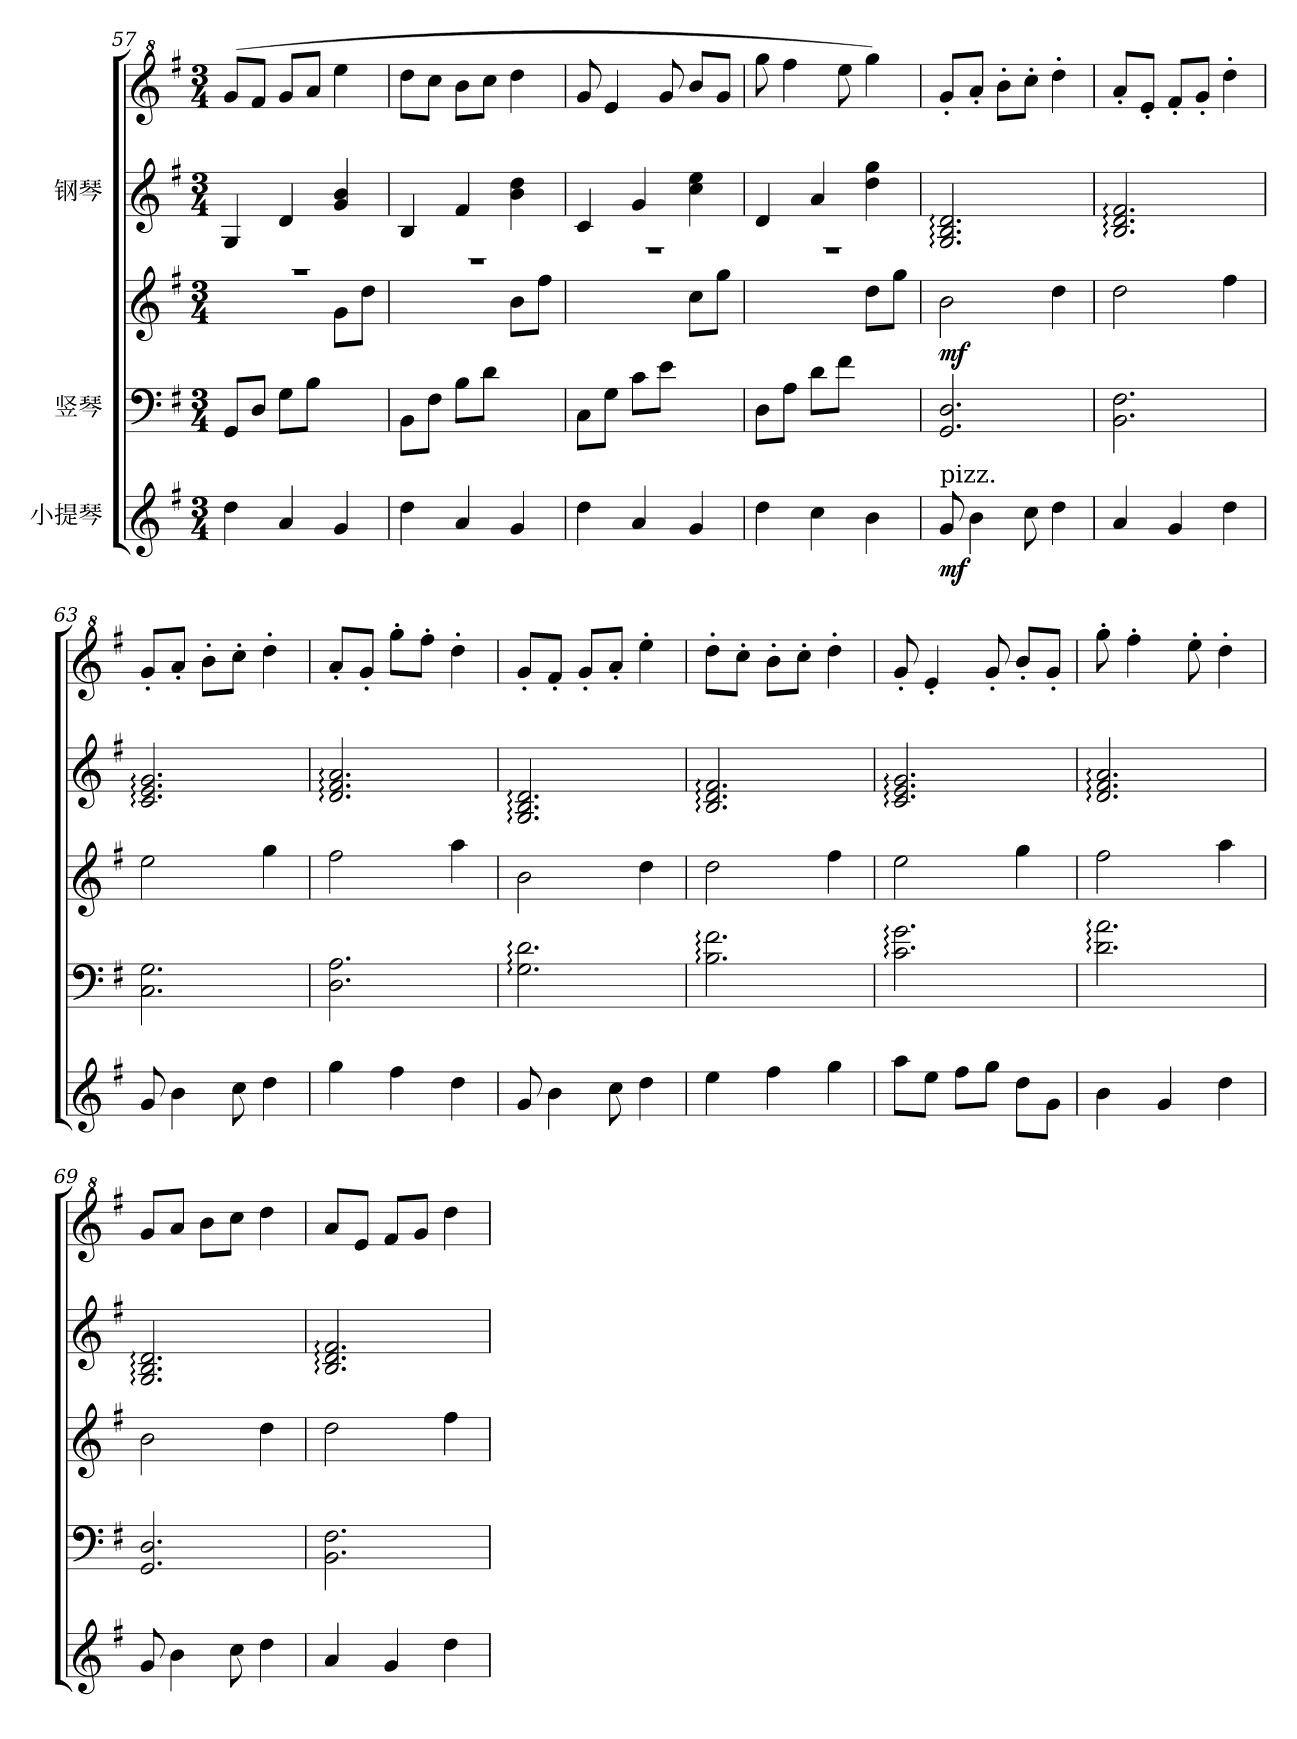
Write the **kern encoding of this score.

**kern	**dynam	**kern	**kern	**dynam	**kern	**kern
*part3	*part3	*part2	*part2	*part2	*part1	*part1
*staff5	*staff5	*staff4	*staff3	*staff3/4	*staff2	*staff1
*I"小提琴	*	*I"竖琴	*	*	*I"钢琴	*
*clefG2	*	*clefF4	*clefG2	*	*clefG2	*clefG^2
*k[f#]	*	*k[f#]	*k[f#]	*	*k[f#]	*k[f#]
*M3/4	*	*M3/4	*M3/4	*	*M3/4	*M3/4
=57	=57	=57	=57	=57	=57	=57
*	*	*	*^	*	*	*
4dd\	.	8GG/L	2.r	2ryy	.	4G/	(>8gg/L
.	.	8D/J	.	.	.	.	8ff#/J
4a/	.	8G\L	.	.	.	4d/	8gg/L
.	.	8B\J	.	.	.	.	8aa/J
4g/	.	4ryy	.	8g\L	.	4g/ 4b/	4eee\
.	.	.	.	8dd\J	.	.	.
=58	=58	=58	=58	=58	=58	=58	=58
4dd\	.	8BB\L	2.r	2ryy	.	4B/	8ddd\L
.	.	8F#\J	.	.	.	.	8ccc\J
4a/	.	8B\L	.	.	.	4f#/	8bb\L
.	.	8d\J	.	.	.	.	8ccc\J
4g/	.	4ryy	.	8b\L	.	4b\ 4dd\	4ddd\
.	.	.	.	8ff#\J	.	.	.
!!LO:PB:g=z
=59	=59	=59	=59	=59	=59	=59	=59
4dd\	.	8C\L	2.r	2ryy	.	4c/	8gg/
.	.	8G\J	.	.	.	.	4ee/
4a/	.	8c\L	.	.	.	4g/	.
.	.	8e\J	.	.	.	.	8gg/
4g/	.	4ryy	.	8cc\L	.	4cc\ 4ee\	8bb/L
.	.	.	.	8gg\J	.	.	8gg/J
=60	=60	=60	=60	=60	=60	=60	=60
4dd\	.	8D\L	2.r	2ryy	.	4d/	8ggg\
.	.	8A\J	.	.	.	.	4fff#\
4cc\	.	8d\L	.	.	.	4a/	.
.	.	8f#\J	.	.	.	.	8eee\
4b\	.	4ryy	.	8dd\L	.	4dd\ 4gg\	4ggg\)
.	.	.	.	8gg\J	.	.	.
=61	=61	=61	=61	=61	=61	=61	=61
!LO:TX:a:t=pizz.	!	!	!	!	!	!	!
!	!LO:DY:b	!	!	!	!LO:DY:b	!	!
*	*	*	*v	*v	*	*	*
8g/	mf	2.GG/ 2.D/	2b\	mf	2.G/: 2.B/: 2.d/:	8gg'/L
4b\	.	.	.	.	.	8aa'/J
.	.	.	.	.	.	8bb'\L
8cc\	.	.	.	.	.	8ccc'\J
4dd\	.	.	4dd\	.	.	4ddd'\
=62	=62	=62	=62	=62	=62	=62
4a/	.	2.BB\ 2.F#\	2dd\	.	2.B/: 2.d/: 2.f#/:	8aa'/L
.	.	.	.	.	.	8ee'/J
4g/	.	.	.	.	.	8ff#'/L
.	.	.	.	.	.	8gg'/J
4dd\	.	.	4ff#\	.	.	4ddd'\
=63	=63	=63	=63	=63	=63	=63
8g/	.	2.C\ 2.G\	2ee\	.	2.c/: 2.e/: 2.g/:	8gg'/L
4b\	.	.	.	.	.	8aa'/J
.	.	.	.	.	.	8bb'\L
8cc\	.	.	.	.	.	8ccc'\J
4dd\	.	.	4gg\	.	.	4ddd'\
!!LO:LB:g=z
=64	=64	=64	=64	=64	=64	=64
4gg\	.	2.D\ 2.A\	2ff#\	.	2.d/: 2.f#/: 2.a/:	8aa'/L
.	.	.	.	.	.	8gg'/J
4ff#\	.	.	.	.	.	8ggg'\L
.	.	.	.	.	.	8fff#'\J
4dd\	.	.	4aa\	.	.	4ddd'\
=65	=65	=65	=65	=65	=65	=65
8g/	.	2.G\: 2.d\:	2b\	.	2.G/: 2.B/: 2.d/:	8gg'/L
4b\	.	.	.	.	.	8ff#'/J
.	.	.	.	.	.	8gg'/L
8cc\	.	.	.	.	.	8aa'/J
4dd\	.	.	4dd\	.	.	4eee'\
=66	=66	=66	=66	=66	=66	=66
4ee\	.	2.B\: 2.f#\:	2dd\	.	2.B/: 2.d/: 2.f#/:	8ddd'\L
.	.	.	.	.	.	8ccc'\J
4ff#\	.	.	.	.	.	8bb'\L
.	.	.	.	.	.	8ccc'\J
4gg\	.	.	4ff#\	.	.	4ddd'\
=67	=67	=67	=67	=67	=67	=67
8aa\L	.	2.c\: 2.g\:	2ee\	.	2.c/: 2.e/: 2.g/:	8gg'/
8ee\J	.	.	.	.	.	4ee'/
8ff#\L	.	.	.	.	.	.
8gg\J	.	.	.	.	.	8gg'/
8dd\L	.	.	4gg\	.	.	8bb'/L
8g\J	.	.	.	.	.	8gg'/J
=68	=68	=68	=68	=68	=68	=68
4b\	.	2.d\: 2.a\:	2ff#\	.	2.d/: 2.f#/: 2.a/:	8ggg'\
.	.	.	.	.	.	4fff#'\
4g/	.	.	.	.	.	.
.	.	.	.	.	.	8eee'\
4dd\	.	.	4aa\	.	.	4ddd'\
=69	=69	=69	=69	=69	=69	=69
8g/	.	2.GG/ 2.D/	2b\	.	2.G/: 2.B/: 2.d/:	8gg/L
4b\	.	.	.	.	.	8aa/J
.	.	.	.	.	.	8bb\L
8cc\	.	.	.	.	.	8ccc\J
4dd\	.	.	4dd\	.	.	4ddd\
!!LO:LB:g=z
=70	=70	=70	=70	=70	=70	=70
4a/	.	2.BB\ 2.F#\	2dd\	.	2.B/: 2.d/: 2.f#/:	8aa/L
.	.	.	.	.	.	8ee/J
4g/	.	.	.	.	.	8ff#/L
.	.	.	.	.	.	8gg/J
4dd\	.	.	4ff#\	.	.	4ddd\
=	=	=	=	=	=	=
*-	*-	*-	*-	*-	*-	*-
